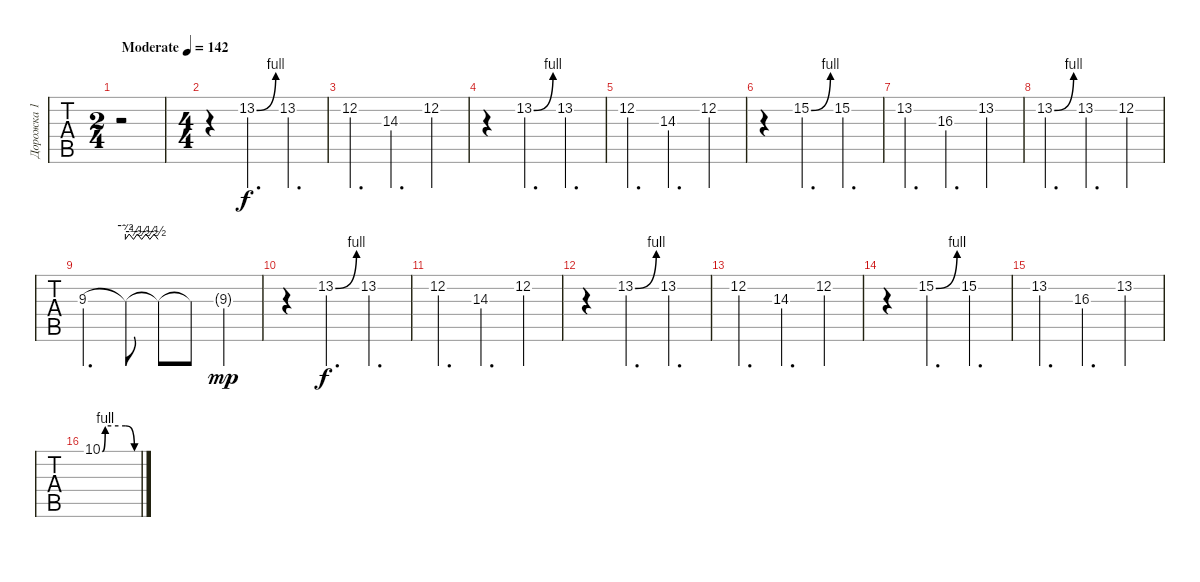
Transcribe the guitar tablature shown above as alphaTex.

\track ("Дорожка 1" "Дорожка 1") {instrument electricguitarclean}
\staff {tabs}
\tuning (Eb4 Bb3 Gb3 Db3 Ab2 Eb2) {hide}
\ts (2 4)
\tempo (142 "Moderate")
\clef g2
\ks c
r.2{dy f instrument electricguitarclean} |
\ts (4 4)
r.4 13.2{be (bend 0 0 60 4)}.4{d} 13.2.4{d} |
12.2.4{d} 14.3.4{d} 12.2.4 |
r.4 13.2{be (bend 0 0 60 4)}.4{d} 13.2.4{d} |
12.2.4{d} 14.3.4{d} 12.2.4 |
r.4 15.2{be (bend 0 0 60 4)}.4{d} 15.2.4{d} |
13.2.4{d} 16.3.4{d} 13.2.4 |
13.2{be (bend 0 0 60 4)}.4{d} 13.2.4{d} 12.2.4 |
9.3.4{d} 9.3{t}.8{tbe (custom default 0 -2 7 0 15 -2 22 0 30 -2 38 0 45 -2 53 0 60 -2)} 9.3{t}.8 9.3{t}.8 9.3{g}.4{dy mp} |
r.4 13.2{be (bend 0 0 60 4)}.4{d dy f} 13.2.4{d} |
12.2.4{d} 14.3.4{d} 12.2.4 |
r.4 13.2{be (bend 0 0 60 4)}.4{d} 13.2.4{d} |
12.2.4{d} 14.3.4{d} 12.2.4 |
r.4 15.2{be (bend 0 0 60 4)}.4{d} 15.2.4{d} |
13.2.4{d} 16.3.4{d} 13.2.4 |
10.1{be (custom 0 0 5 4 40 4 55 0 60 0)}.1
